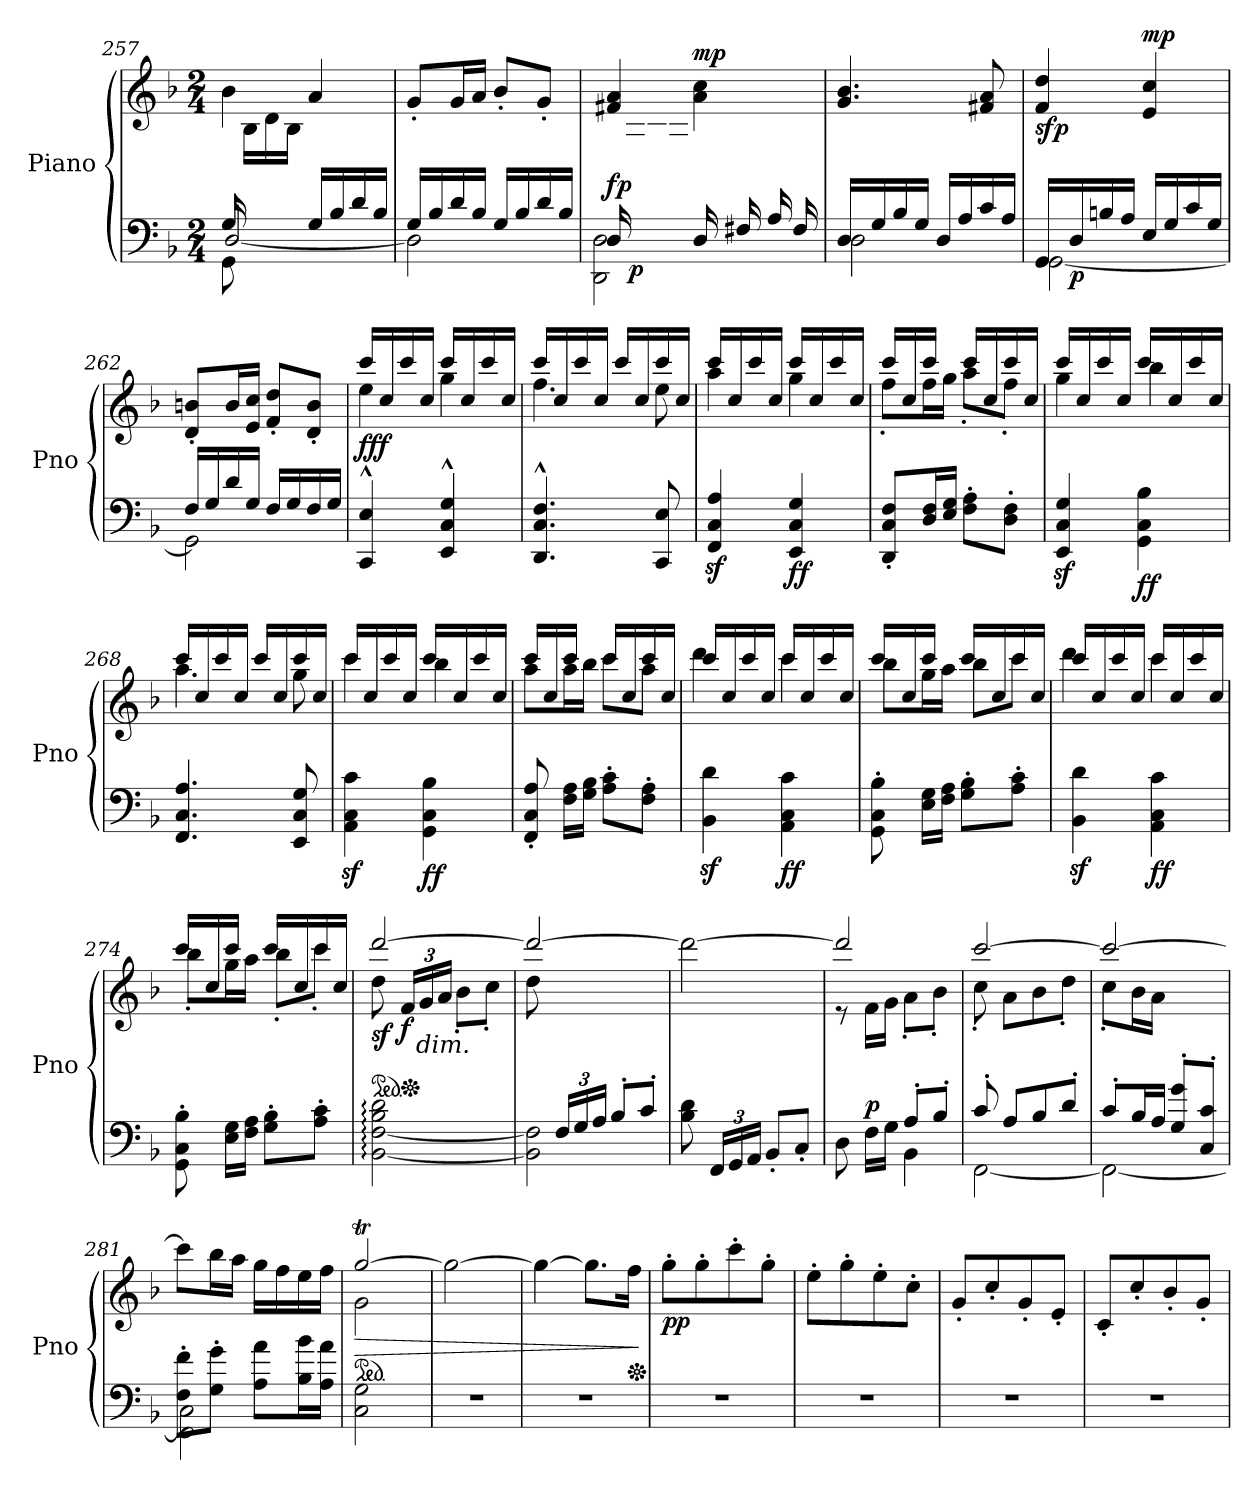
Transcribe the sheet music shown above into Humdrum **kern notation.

**kern	**kern	**dynam
*part1	*part1	*part1
*staff2	*staff1	*staff1/2
*I"Piano	*	*
*I'Pno	*	*
*clefF4	*clefG2	*
*k[b-]	*k[b-]	*
*M2/4	*M2/4	*
=257	=257	=257
*^	*^	*
*	*^	*	*	*
16G/	[2D/	8GG\	4b-\	16ryy	.
8.ryy	.	.	.	16B-\LL	.
.	.	8ryy	.	16d\	.
.	.	.	.	16B-\JJ	.
16G/LL	.	4ryy	4a/	4ryy	.
16B-/	.	.	.	.	.
16d/	.	.	.	.	.
16B-/JJ	.	.	.	.	.
*	*v	*v	*	*	*
*	*	*v	*v	*
=258	=258	=258	=258
16G/LL	2D\]	8g'/L	.
16B-/	.	.	.
16d/	.	16g/L	.
16B-/JJ	.	16a/JJ	.
16G/LL	.	8b-'/L	.
16B-/	.	.	.
16d/	.	8g'/J	.
16B-/JJ	.	.	.
=259	=259	=259	=259
*	*	*^	*
!	!	!	!	!LO:DY:b
16D/LL	2DD\ 2D\	4f#X/ 4a/	16ryy	fp
!	!	!	!	!LO:DY:b=2
8.ryy	.	.	16A\	p
.	.	.	16c\	.
.	.	.	16A\JJ	.
!	!	!	!	!LO:DY:a
16D/LL	.	4a\ 4cc\	4ryy	mp
16F#X/	.	.	.	.
16A/	.	.	.	.
16F#/JJ	.	.	.	.
*	*	*v	*v	*
!!LO:LB:g=z
=260	=260	=260	=260
16D/LL	2D\	4.g/ 4.b-/	.
16G/	.	.	.
16B-/	.	.	.
16G/JJ	.	.	.
16D/LL	.	.	.
16A/	.	.	.
16c/	.	8f#X/ 8a/	.
16A/JJ	.	.	.
=261	=261	=261	=261
!	!	!	!LO:DY:b
16GG/LL	[2GG\	4f/ 4dd/	sfp
!	!	!	!LO:DY:b=2
16D/	.	.	p
16Bn/	.	.	.
16A/JJ	.	.	.
!	!	!	!LO:DY:a
16E/LL	.	4e/ 4cc/	mp
16G/	.	.	.
16c/	.	.	.
16G/JJ	.	.	.
=262	=262	=262	=262
16F/LL	2GG\]	8d/' 8bn/'L	.
16G/	.	.	.
16d/	.	16b/L	.
16G/JJ	.	16e/ 16cc/JJ	.
16F/LL	.	8f/' 8dd/'L	.
16G/	.	.	.
16F/	.	8d/' 8b/'J	.
16G/JJ	.	.	.
*v	*v	*	*
=263	=263	=263
*	*^	*
!	!	!	!LO:DY:a=2
!	!	!	!LO:DY:n=1:a
4CC/^^ 4E/^^	16ccc/LL	4ee\	ff f
.	16cc/	.	.
.	16ccc/	.	.
.	16cc/JJ	.	.
4EE/^^ 4C/^^ 4G/^^	16ccc/LL	4gg\	.
.	16cc/	.	.
.	16ccc/	.	.
.	16cc/JJ	.	.
!!LO:LB:g=z	!!
=264	=264	=264	=264
4.DD/^^ 4.C/^^ 4.F/^^	16ccc/LL	4.ff\	.
.	16cc/	.	.
.	16ccc/	.	.
.	16cc/JJ	.	.
.	16ccc/LL	.	.
.	16cc/	.	.
8CC/ 8E/	16ccc/	8ee\	.
.	16cc/JJ	.	.
=265	=265	=265	=265
4FF/z> 4C/z> 4A/z>	16ccc/LL	4aa\	.
.	16cc/	.	.
.	16ccc/	.	.
.	16cc/JJ	.	.
!	!	!	!LO:DY:b=2
4EE/ 4C/ 4G/	16ccc/LL	4gg\	ff
.	16cc/	.	.
.	16ccc/	.	.
.	16cc/JJ	.	.
=266	=266	=266	=266
8DD/' 8C/' 8F/'L	16ccc/LL	8ff'\L	.
.	16cc/	.	.
16D/ 16F/L	16ccc/JJ	16ff\L	.
16E/ 16G/JJ	16ryy	16gg\JJ	.
8F\' 8A\'L	16ccc/LL	8aa'\L	.
.	16cc/	.	.
8D\' 8F\'J	16ccc/	8ff'\J	.
.	16cc/JJ	.	.
=267	=267	=267	=267
4EE/z> 4C/z> 4G/z>	16ccc/LL	4gg\	.
.	16cc/	.	.
.	16ccc/	.	.
.	16cc/JJ	.	.
!	!	!	!LO:DY:b=2
4GG\ 4C\ 4B-\	16ccc/LL	4bb-\	ff
.	16cc/	.	.
.	16ccc/	.	.
.	16cc/JJ	.	.
=268	=268	=268	=268
4.FF/ 4.C/ 4.A/	16ccc/LL	4.aa\	.
.	16cc/	.	.
.	16ccc/	.	.
.	16cc/JJ	.	.
.	16ccc/LL	.	.
.	16cc/	.	.
8EE/ 8C/ 8G/	16ccc/	8gg\	.
.	16cc/JJ	.	.
!!LO:PB:g=z	!!
=269	=269	=269	=269
4AA\z< 4C\z< 4c\z<	16ccc/LL	4ccc\	.
.	16cc/	.	.
.	16ccc/	.	.
.	16cc/JJ	.	.
!	!	!	!LO:DY:b=2
4GG\ 4C\ 4B-\	16ccc/LL	4bb-\	ff
.	16cc/	.	.
.	16ccc/	.	.
.	16cc/JJ	.	.
=270	=270	=270	=270
8FF/' 8C/' 8A/'	16ccc/LL	8aa\L	.
.	16cc/	.	.
16F\ 16A\LL	16ccc/JJ	16aa\L	.
16G\ 16B-\JJ	16ryy	16bb-\JJ	.
8A\' 8c\'L	16ccc/LL	8ccc\L	.
.	16cc/	.	.
8F\' 8A\'J	16ccc/	8aa\J	.
.	16cc/JJ	.	.
=271	=271	=271	=271
4BB-\z< 4d\z<	16ccc/LL	4ddd\	.
.	16cc/	.	.
.	16ccc/	.	.
.	16cc/JJ	.	.
!	!	!	!LO:DY:b=2
4AA\ 4C\ 4c\	16ccc/LL	4ccc\	ff
.	16cc/	.	.
.	16ccc/	.	.
.	16cc/JJ	.	.
=272	=272	=272	=272
8GG\' 8C\' 8B-\'	16ccc/LL	8bb-\L	.
.	16cc/	.	.
16E\ 16G\LL	16ccc/JJ	16gg\L	.
16F\ 16A\JJ	16ryy	16aa\JJ	.
8G\' 8B-\'L	16ccc/LL	8bb-\L	.
.	16cc/	.	.
8A\' 8c\'J	16ccc/	8ccc\J	.
.	16cc/JJ	.	.
=273	=273	=273	=273
4BB-\z< 4d\z<	16ccc/LL	4ddd\	.
.	16cc/	.	.
.	16ccc/	.	.
.	16cc/JJ	.	.
!	!	!	!LO:DY:b=2
4AA\ 4C\ 4c\	16ccc/LL	4ccc\	ff
.	16cc/	.	.
.	16ccc/	.	.
.	16cc/JJ	.	.
!!LO:LB:g=z	!!
=274	=274	=274	=274
8GG\' 8C\' 8B-\'	16ccc/LL	8bb-'\L	.
.	16cc/	.	.
16E\ 16G\LL	16ccc/JJ	16gg\L	.
16F\ 16A\JJ	16ryy	16aa\JJ	.
8G\' 8B-\'L	16ccc/LL	8bb-'\L	.
.	16cc/	.	.
8A\' 8c\'J	16ccc/	8ccc'\J	.
.	16cc/JJ	.	.
=275	=275	=275	=275
*	*ped	*	*
!	!	!	!LO:DY:b
[2BB-\: [2F\: 2B-\: 2d\:	[2ddd/	8dd\	sf
*	*Xped	*	*
*	*	*Xbrackettup	*
!	!	!	!LO:DY:b
.	.	24f/LL	f
!	!	!LO:TX:b:i:t=dim.	!
.	.	24g/	.
.	.	24a/JJ	.
.	.	8b-'\L	.
.	.	8cc'\J	.
=276	=276	=276	=276
*^	*	*	*
8ryy	2BB-\] 2F\]	2ddd/_	8dd\	.
*Xbrackettup	*	*	*	*
24F/LL	.	.	8ryy	.
24G/	.	.	.	.
24A/JJ	.	.	.	.
8B-'/L	.	.	4ryy	.
8c'/J	.	.	.	.
*v	*v	*	*	*
*	*v	*v	*
=277	=277	=277
8B-\ 8d\	2ddd\_	.
24FF/LL	.	.
24GG/	.	.
24AA/JJ	.	.
8BB-'/L	.	.
8C'/J	.	.
=278	=278	=278
*^	*^	*
8D\	4ryy	2ddd/]	8r	.
!	!	!	!	!LO:DY:a=2
16F\LL	.	.	16f\LL	p
16G\JJ	.	.	16g\JJ	.
8A'/L	4BB-\	.	8a'\L	.
8B-'/J	.	.	8b-'\J	.
=279	=279	=279	=279	=279
8c'/	[2FF\	[2ccc/	8cc'\	.
8A/L	.	.	8a\L	.
8B-/	.	.	8b-\	.
8d'/J	.	.	8dd'\J	.
!!LO:LB:g=z	!!
=280	=280	=280	=280	=280
8c'/L	2FF\_	2ccc/_	8cc'\L	.
16B-/L	.	.	16b-\L	.
16A/JJ	.	.	16a\JJ	.
8G/' 8g/'L	.	.	4ryy	.
8C/' 8c/'J	.	.	.	.
*	*	*v	*v	*
=281	=281	=281	=281
8F\' 8f\'L	2FF\] 2C\	8ccc\L]	.
8G\' 8g\'J	.	16bb-\L	.
.	.	16aa\JJ	.
8A\ 8a\L	.	16gg\LL	.
.	.	16ff\	.
16B-\ 16b-\L	.	16ee\	.
16A\ 16a\JJ	.	16ff\JJ	.
*v	*v	*	*
=282	=282	=282
*	*ped	*
*	*^	*
!	!	!	!LO:HP:b
2C\ 2G\	[2ggT/	2g\	>
*	*v	*v	*
=283	=283	=283
2r	2gg\_	.
=284	=284	=284
2r	4gg\_	.
.	8.gg\L]	.
*	*Xped	*
.	16ff\Jk	.
.	.	]
=285	=285	=285
!	!	!LO:DY:b
2r	8gg'\L	pp
.	8gg'\	.
.	8ccc'\	.
.	8gg'\J	.
=286	=286	=286
2r	8ee'\L	.
.	8gg'\	.
.	8ee'\	.
.	8cc'\J	.
=287	=287	=287
2r	8g'/L	.
.	8cc'/	.
.	8g'/	.
.	8e'/J	.
=288	=288	=288
2r	8c'/L	.
.	8cc'/	.
.	8b-'/	.
.	8g'/J	.
=	=	=
*-	*-	*-
